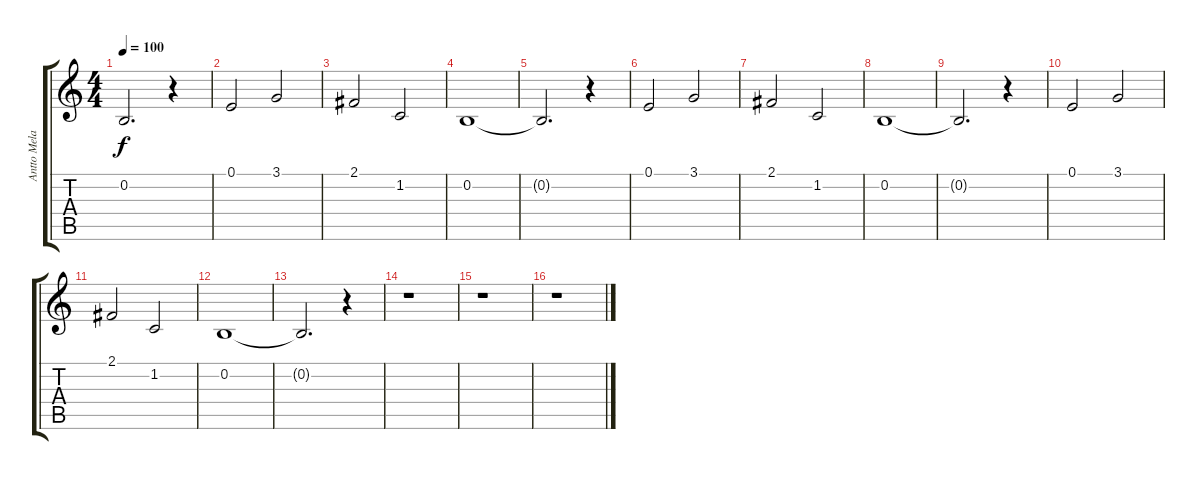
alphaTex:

\track ("Antto Melasniemi (Keyboard)" "Antto Mela") {instrument choiraahs}
\staff {score tabs}
\tuning (E4 B3 G3 D3 A2 E2) {hide}
\ts (4 4)
\tempo 100
\clef g2
\ks c
0.2{t}.2{d dy f} r.4 |
0.1.2 3.1.2 |
2.1.2 1.2.2 |
0.2.1 |
0.2{t}.2{d} r.4 |
0.1.2 3.1.2 |
2.1.2 1.2.2 |
0.2.1 |
0.2{t}.2{d} r.4 |
0.1.2 3.1.2 |
2.1.2 1.2.2 |
0.2.1 |
0.2{t}.2{d} r.4 |
r.1 |
r.1 |
r.1
